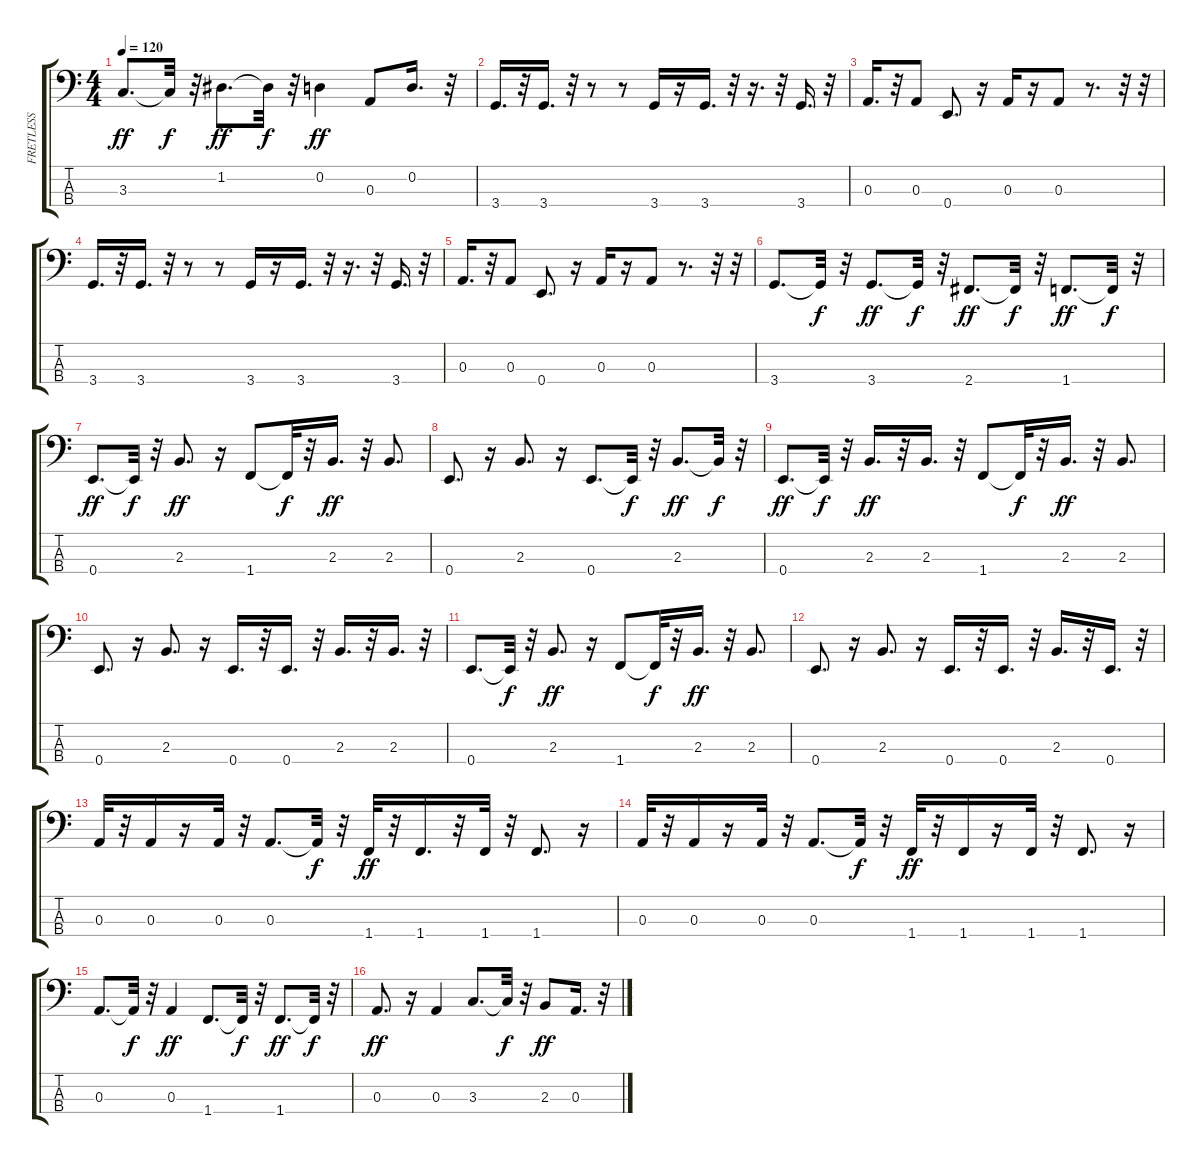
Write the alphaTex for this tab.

\track ("FRETLESS" "FRETLESS") {instrument fretlessbass}
\staff {score tabs}
\tuning (G2 D2 A1 E1) {hide}
\ts (4 4)
\tempo 120
\clef f4
\ks c
3.3.8{d dy ff} 3.3{t}.32{dy f} r.32 1.2.8{d dy ff} 1.2{t}.32{dy f} r.32 0.2.4{dy ff} 0.3.8 0.2.16{d} r.32 |
3.4.16{d} r.32 3.4.16{d} r.32 r.8 r.8 3.4.16 r.16 3.4.16{d} r.32 r.16{d} r.32 3.4.16{d} r.32 |
0.3.16{d} r.32 0.3.8 0.4.8{d} r.16 0.3.16 r.16 0.3.8 r.8{d} r.32 r.32 |
3.4.16{d} r.32 3.4.16{d} r.32 r.8 r.8 3.4.16 r.16 3.4.16{d} r.32 r.16{d} r.32 3.4.16{d} r.32 |
0.3.16{d} r.32 0.3.8 0.4.8{d} r.16 0.3.16 r.16 0.3.8 r.8{d} r.32 r.32 |
3.4.8{d} 3.4{t}.32{dy f} r.32 3.4.8{d dy ff} 3.4{t}.32{dy f} r.32 2.4.8{d dy ff} 2.4{t}.32{dy f} r.32 1.4.8{d dy ff} 1.4{t}.32{dy f} r.32 |
0.4.8{d dy ff} 0.4{t}.32{dy f} r.32 2.3.8{d dy ff} r.16 1.4.8 1.4{t}.32{dy f} r.32 2.3.16{d dy ff} r.32 2.3.8{d} |
0.4.8{d} r.16 2.3.8{d} r.16 0.4.8{d} 0.4{t}.32{dy f} r.32 2.3.8{d dy ff} 2.3{t}.32{dy f} r.32 |
0.4.8{d dy ff} 0.4{t}.32{dy f} r.32 2.3.16{d dy ff} r.32 2.3.16{d} r.32 1.4.8 1.4{t}.32{dy f} r.32 2.3.16{d dy ff} r.32 2.3.8{d} |
0.4.8{d} r.16 2.3.8{d} r.16 0.4.16{d} r.32 0.4.16{d} r.32 2.3.16{d} r.32 2.3.16{d} r.32 |
0.4.8{d} 0.4{t}.32{dy f} r.32 2.3.8{d dy ff} r.16 1.4.8 1.4{t}.32{dy f} r.32 2.3.16{d dy ff} r.32 2.3.8{d} |
0.4.8{d} r.16 2.3.8{d} r.16 0.4.16{d} r.32 0.4.16{d} r.32 2.3.16{d} r.32 0.4.16{d} r.32 |
0.3.32 r.32 0.3.16 r.16 0.3.32 r.32 0.3.8{d} 0.3{t}.32{dy f} r.32 1.4.32{dy ff} r.32 1.4.16{d} r.32 1.4.32 r.32 1.4.8{d} r.16 |
0.3.32 r.32 0.3.16 r.16 0.3.32 r.32 0.3.8{d} 0.3{t}.32{dy f} r.32 1.4.32{dy ff} r.32 1.4.16 r.16 1.4.32 r.32 1.4.8{d} r.16 |
0.3.8{d} 0.3{t}.32{dy f} r.32 0.3.4{dy ff} 1.4.8{d} 1.4{t}.32{dy f} r.32 1.4.8{d dy ff} 1.4{t}.32{dy f} r.32 |
0.3.8{d dy ff} r.16 0.3.4 3.3.8{d} 3.3{t}.32{dy f} r.32 2.3.8{dy ff} 0.3.16{d} r.32
